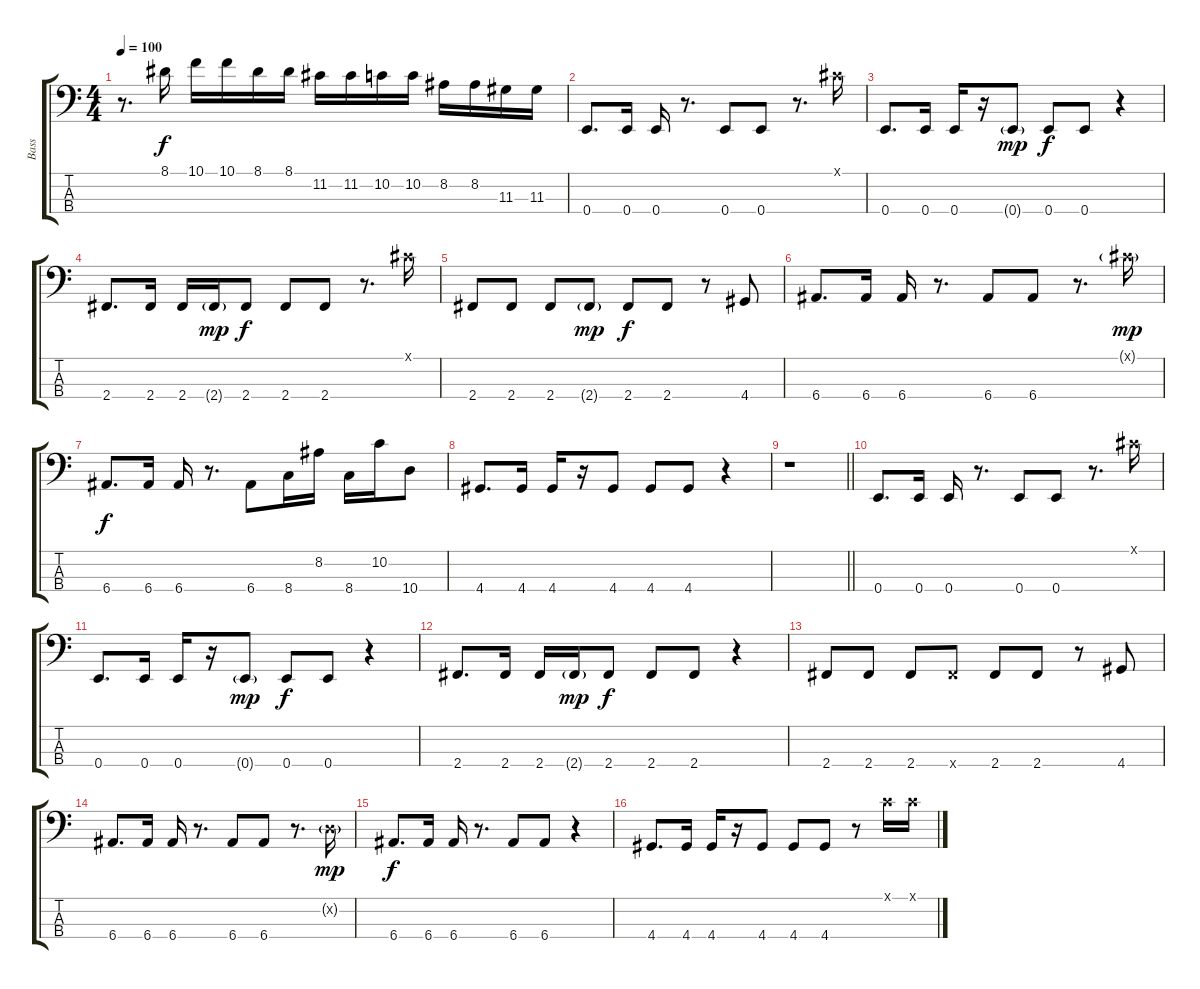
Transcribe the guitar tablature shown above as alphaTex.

\track ("Bass" "Bass") {instrument electricbassfinger}
\staff {score tabs}
\tuning (G2 D2 A1 E1) {hide}
\ts (4 4)
\tempo 100
\clef f4
\ks c
r.8{d dy f} 8.1.16 10.1.16 10.1.16 8.1.16 8.1.16 11.2.16 11.2.16 10.2.16 10.2.16 8.2.16 8.2.16 11.3.16 11.3.16 |
0.4.8{d} 0.4.16 0.4.16 r.8{d} 0.4.8 0.4.8 r.8{d} 6.1{x}.16 |
0.4.8{d} 0.4.16 0.4.16 r.16 0.4{g}.8{dy mp} 0.4.8{dy f} 0.4.8 r.4 |
2.4.8{d} 2.4.16 2.4.16 2.4{g}.16{dy mp} 2.4.8{dy f} 2.4.8 2.4.8 r.8{d} 6.1{x}.16 |
2.4.8 2.4.8 2.4.8 2.4{g}.8{dy mp} 2.4.8{dy f} 2.4.8 r.8 4.4.8 |
6.4.8{d} 6.4.16 6.4.16 r.8{d} 6.4.8 6.4.8 r.8{d} 6.1{g x}.16{dy mp} |
6.4.8{d dy f} 6.4.16 6.4.16 r.8{d} 6.4.8 8.4.16 8.2.16 8.4.16 10.2.16 10.4.8 |
4.4.8{d} 4.4.16 4.4.16 r.16 4.4.8 4.4.8 4.4.8 r.4 |
\barLineRight lightlight
r.1 |
\section ("" "")
0.4.8{d} 0.4.16 0.4.16 r.8{d} 0.4.8 0.4.8 r.8{d} 6.1{x}.16 |
0.4.8{d} 0.4.16 0.4.16 r.16 0.4{g}.8{dy mp} 0.4.8{dy f} 0.4.8 r.4 |
2.4.8{d} 2.4.16 2.4.16 2.4{g}.16{dy mp} 2.4.8{dy f} 2.4.8 2.4.8 r.4 |
2.4.8 2.4.8 2.4.8 2.4{x}.8 2.4.8 2.4.8 r.8 4.4.8 |
6.4.8{d} 6.4.16 6.4.16 r.8{d} 6.4.8 6.4.8 r.8{d} 0.2{g x}.16{dy mp} |
6.4.8{d dy f} 6.4.16 6.4.16 r.8{d} 6.4.8 6.4.8 r.4 |
4.4.8{d} 4.4.16 4.4.16 r.16 4.4.8 4.4.8 4.4.8 r.8 5.1{x}.16 5.1{x}.16
